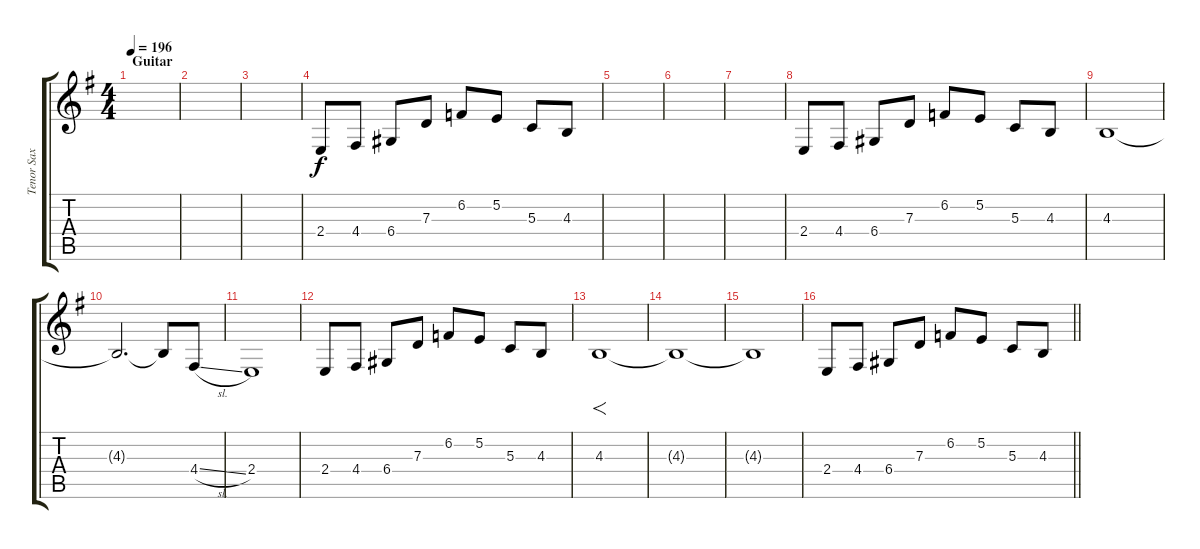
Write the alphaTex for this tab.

\track ("Tenor Sax" "Tenor Sax") {instrument tenorsax}
\staff {score tabs}
\tuning (E4 B3 G3 D3 A2 E2) {hide}
\ts (4 4)
\section ("" "Guitar")
\tempo 196
\clef g2
\ks eminor
|
|
|
2.4.8 4.4.8 6.4.8 7.3.8 6.2.8 5.2.8 5.3.8 4.3.8 |
|
|
|
2.4.8 4.4.8 6.4.8 7.3.8 6.2.8 5.2.8 5.3.8 4.3.8 |
4.3.1 |
4.3{t}.2{d} 4.3{t}.8 4.4{sl}.8 |
2.4.1 |
2.4.8 4.4.8 6.4.8 7.3.8 6.2.8 5.2.8 5.3.8 4.3.8 |
4.3.1{f} |
4.3{t}.1 |
4.3{t}.1 |
\barLineRight lightlight
2.4.8 4.4.8 6.4.8 7.3.8 6.2.8 5.2.8 5.3.8 4.3.8
